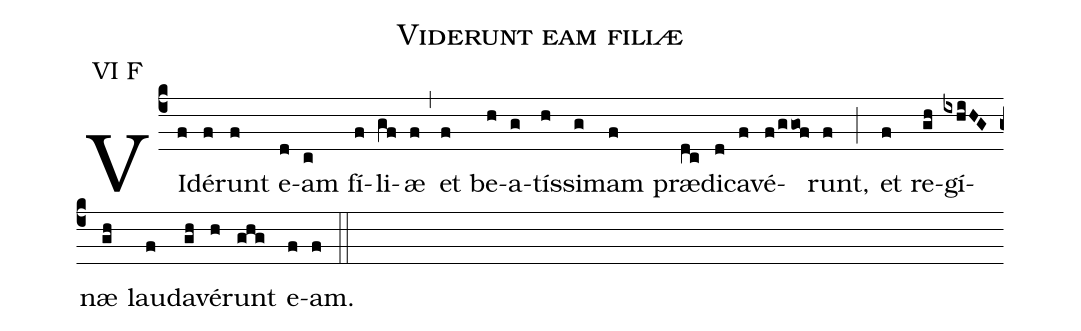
name: Viderunt eam filiæ;
annotation: VI F;
mode: 6;
%%
(c4)
VI(f)dé(f)runt(f) e(d)am(c) fí(f)li(gf)æ(f) (,)
et(f) be(h)a(g)tí(h)ssi(g)mam(f) præ(dc)di(d)ca(f)vé(f/ggo!f)runt,(f) (;)
et(f) re(gh)gí(ixhiHG)næ(gh) lau(f)da(gh)vé(h)runt(ghg) e(f)am.(f) (::)
